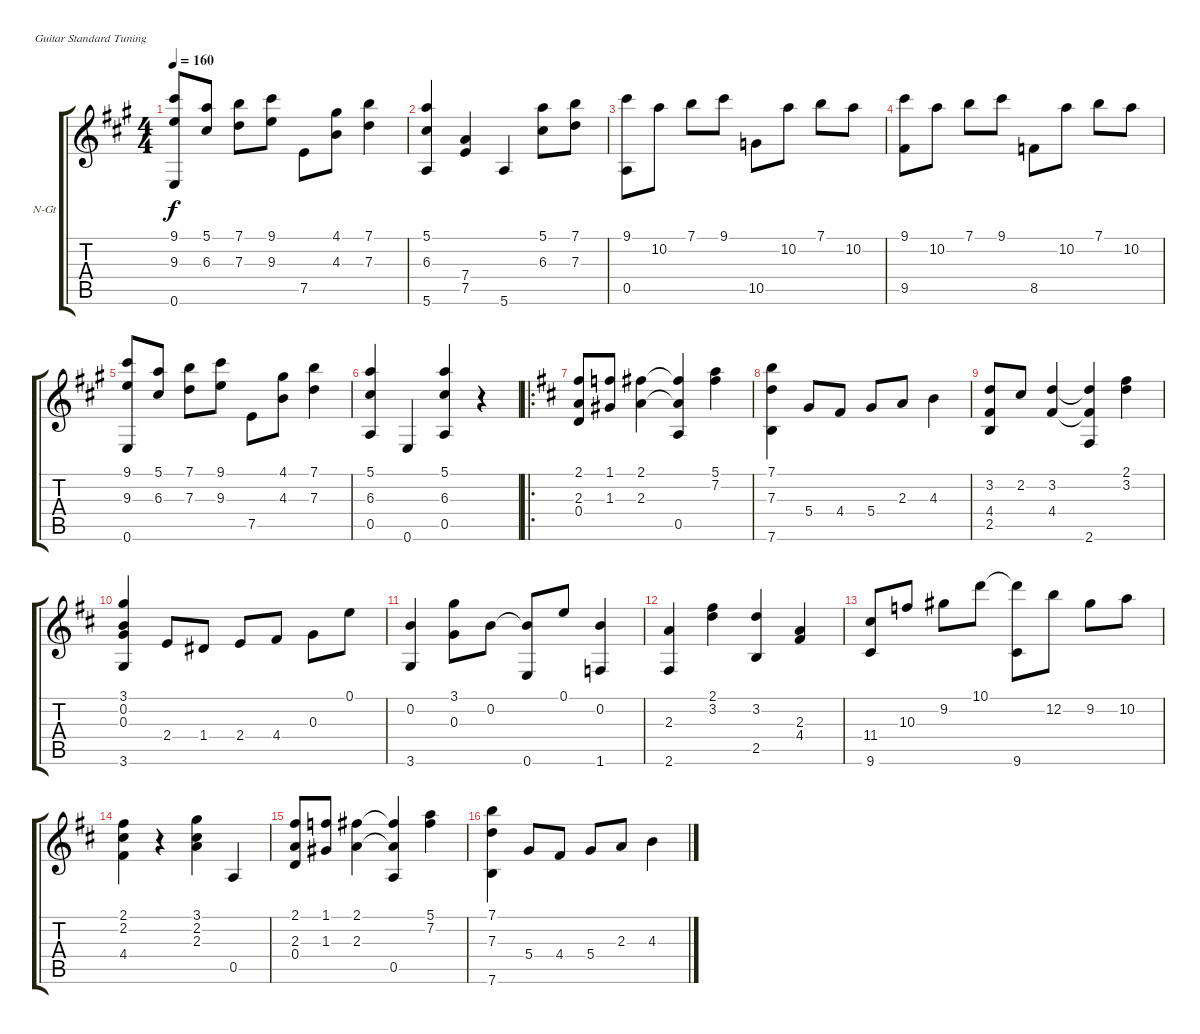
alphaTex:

\bracketExtendMode groupsimilarinstruments
\firstSystemTrackNameOrientation horizontal
\otherSystemsTrackNameOrientation horizontal
\track ("Classic Guitar" "N-Gt") {instrument acousticguitarnylon}
\staff {score tabs}
\tuning (E4 B3 G3 D3 A2 E2)
\ts (4 4)
\tempo 160
\clef g2
\ks a
(0.6 9.1 9.3).8{dy f} (5.1 6.3).8 (7.1 7.3).8 (9.1 9.3).8 7.5.8 (4.1 4.3).8 (7.1 7.3).4 |
(5.1 6.3 5.6).4 (7.5 7.4).4 5.6.4 (5.1 6.3).8 (7.1 7.3).8 |
(9.1 0.5).8 10.2.8 7.1.8 9.1.8 10.5.8 10.2.8 7.1.8 10.2.8 |
(9.1 9.5).8 10.2.8 7.1.8 9.1.8 8.5.8 10.2.8 7.1.8 10.2.8 |
(0.6 9.1 9.3).8 (5.1 6.3).8 (7.1 7.3).8 (9.1 9.3).8 7.5.8 (4.1 4.3).8 (7.1 7.3).4 |
(6.3 5.1 0.5).4 0.6.4 (0.5 5.1 6.3).4 r.4 |
\ro
\ks d
(2.1 2.3 0.4).8 (1.1 1.3).8 (2.1 2.3).4 (2.3{t} 2.1{t} 0.5).4 (7.2 5.1).4 |
(7.1 7.3 7.6).4 5.4.8 4.4.8 5.4.8 2.3.8 4.3.4 |
(3.2 4.4 2.5).8 2.2.8 (3.2 4.4).4 (3.2{t} 4.4{t} 2.6).4 (2.1 3.2).4 |
(3.1 0.2 0.3 3.6).4 2.4.8 1.4.8 2.4.8 4.4.8 0.3.8 0.1.8 |
(0.2 3.6).4 (3.1 0.3).8 0.2.8 (0.2{t} 0.6).8 0.1.8 (0.2 1.6).4 |
(2.6 2.3).4 (3.2 2.1).4 (3.2 2.5).4 (4.4 2.3).4 |
(9.6 11.4).8 10.3.8 9.2.8 10.1.8 (10.1{t} 9.6).8 12.2.8 9.2.8 10.2.8 |
(2.1 2.2 4.4).4 r.4 (3.1 2.2 2.3).4 0.5.4 |
(2.1 2.3 0.4).8 (1.1 1.3).8 (2.1 2.3).4 (2.3{t} 2.1{t} 0.5).4 (7.2 5.1).4 |
(7.1 7.3 7.6).4 5.4.8 4.4.8 5.4.8 2.3.8 4.3.4
